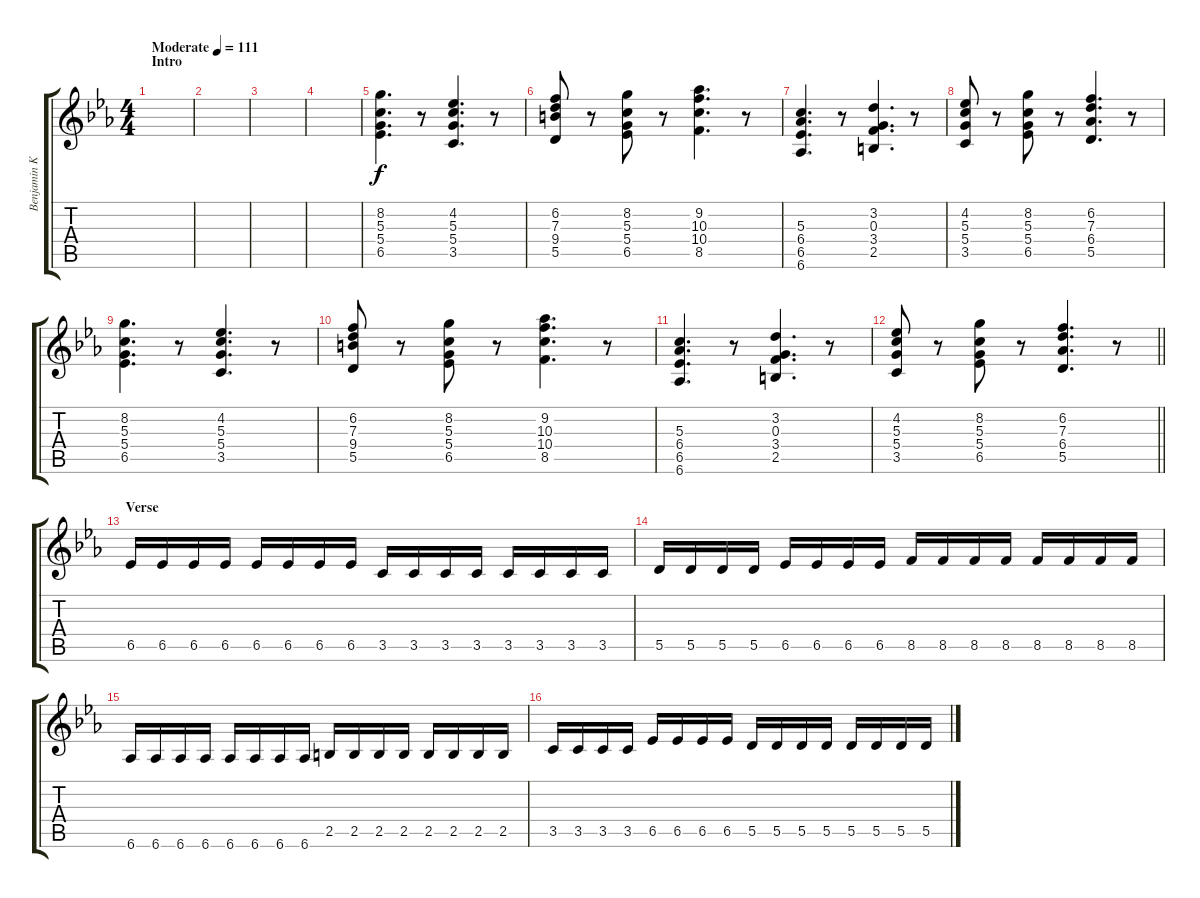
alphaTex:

\track ("Benjamin Kowalewicz (Rhythm Guitar)" "Benjamin K") {instrument electricguitarclean}
\staff {score tabs}
\tuning (E4 B3 G3 D3 A2 D2) {hide}
\ts (4 4)
\section ("" "Intro")
\tempo (111 "Moderate")
\clef g2
\ks cminor
|
|
|
|
(8.2 5.3 5.4 6.5).4{d} r.8 (4.2 5.3 5.4 3.5).4{d} r.8 |
(6.2 7.3 9.4 5.5).8 r.8 (8.2 5.3 5.4 6.5).8 r.8 (9.2 10.3 10.4 8.5).4{d} r.8 |
(5.3 6.4 6.5 6.6).4{d} r.8 (3.2 0.3 3.4 2.5).4{d} r.8 |
(4.2 5.3 5.4 3.5).8 r.8 (8.2 5.3 5.4 6.5).8 r.8 (6.2 7.3 6.4 5.5).4{d} r.8 |
(8.2 5.3 5.4 6.5).4{d} r.8 (4.2 5.3 5.4 3.5).4{d} r.8 |
(6.2 7.3 9.4 5.5).8 r.8 (8.2 5.3 5.4 6.5).8 r.8 (9.2 10.3 10.4 8.5).4{d} r.8 |
(5.3 6.4 6.5 6.6).4{d} r.8 (3.2 0.3 3.4 2.5).4{d} r.8 |
\barLineRight lightlight
(4.2 5.3 5.4 3.5).8 r.8 (8.2 5.3 5.4 6.5).8 r.8 (6.2 7.3 6.4 5.5).4{d} r.8 |
\section ("" "Verse")
6.5.16 6.5.16 6.5.16 6.5.16 6.5.16 6.5.16 6.5.16 6.5.16 3.5.16 3.5.16 3.5.16 3.5.16 3.5.16 3.5.16 3.5.16 3.5.16 |
5.5.16 5.5.16 5.5.16 5.5.16 6.5.16 6.5.16 6.5.16 6.5.16 8.5.16 8.5.16 8.5.16 8.5.16 8.5.16 8.5.16 8.5.16 8.5.16 |
6.6.16 6.6.16 6.6.16 6.6.16 6.6.16 6.6.16 6.6.16 6.6.16 2.5.16 2.5.16 2.5.16 2.5.16 2.5.16 2.5.16 2.5.16 2.5.16 |
3.5.16 3.5.16 3.5.16 3.5.16 6.5.16 6.5.16 6.5.16 6.5.16 5.5.16 5.5.16 5.5.16 5.5.16 5.5.16 5.5.16 5.5.16 5.5.16
